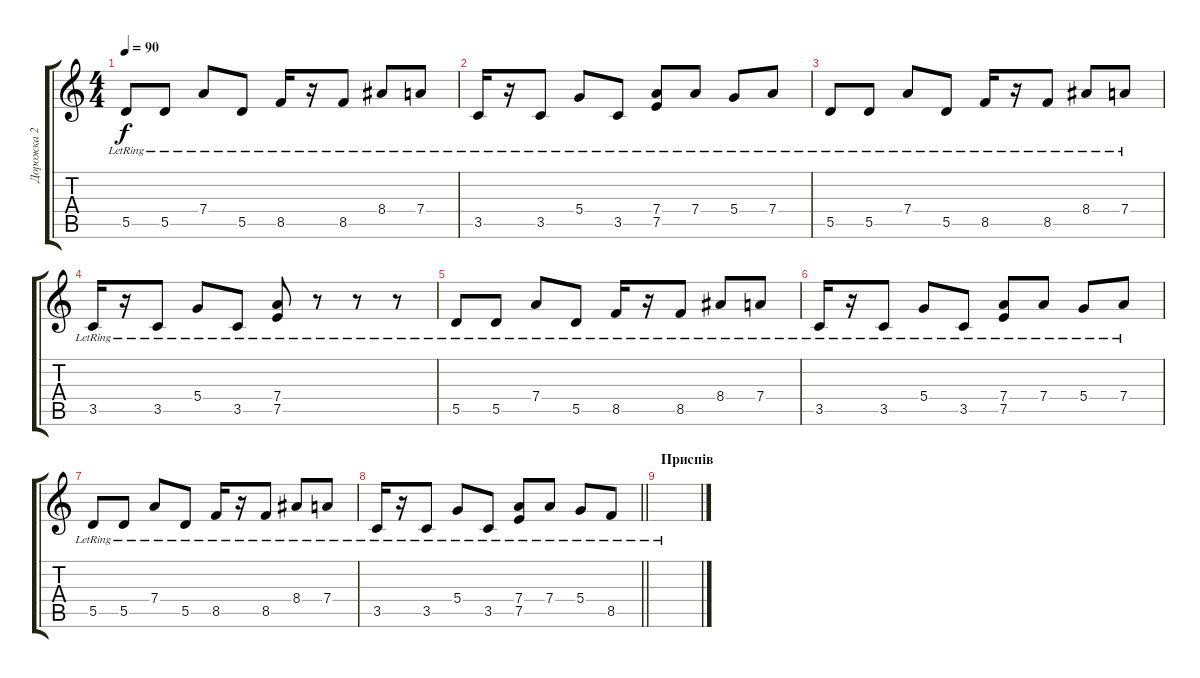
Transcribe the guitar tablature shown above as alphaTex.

\track ("Дорожка 2" "Дорожка 2") {instrument acousticguitarsteel}
\staff {score tabs}
\tuning (E4 B3 G3 D3 A2 E2) {hide}
\ts (4 4)
\tempo 90
\clef g2
\ks c
5.5{lr}.8{dy f} 5.5{lr}.8 7.4{lr}.8 5.5{lr}.8 8.5{lr}.16 r.16 8.5{lr}.8 8.4{lr}.8 7.4{lr}.8 |
3.5{lr}.16 r.16 3.5{lr}.8 5.4{lr}.8 3.5{lr}.8 (7.4{lr} 7.5{lr}).8 7.4{lr}.8 5.4{lr}.8 7.4{lr}.8 |
5.5{lr}.8 5.5{lr}.8 7.4{lr}.8 5.5{lr}.8 8.5{lr}.16 r.16 8.5{lr}.8 8.4{lr}.8 7.4{lr}.8 |
3.5{lr}.16 r.16 3.5{lr}.8 5.4{lr}.8 3.5{lr}.8 (7.4{lr} 7.5{lr}).8 r.8 r.8 r.8 |
5.5{lr}.8 5.5{lr}.8 7.4{lr}.8 5.5{lr}.8 8.5{lr}.16 r.16 8.5{lr}.8 8.4{lr}.8 7.4{lr}.8 |
3.5{lr}.16 r.16 3.5{lr}.8 5.4{lr}.8 3.5{lr}.8 (7.4{lr} 7.5{lr}).8 7.4{lr}.8 5.4{lr}.8 7.4{lr}.8 |
5.5{lr}.8 5.5{lr}.8 7.4{lr}.8 5.5{lr}.8 8.5{lr}.16 r.16 8.5{lr}.8 8.4{lr}.8 7.4{lr}.8 |
\barLineRight lightlight
3.5{lr}.16 r.16 3.5{lr}.8 5.4{lr}.8 3.5{lr}.8 (7.4{lr} 7.5{lr}).8 7.4{lr}.8 5.4{lr}.8 8.5{lr}.8 |
\section ("" "Приспів")
